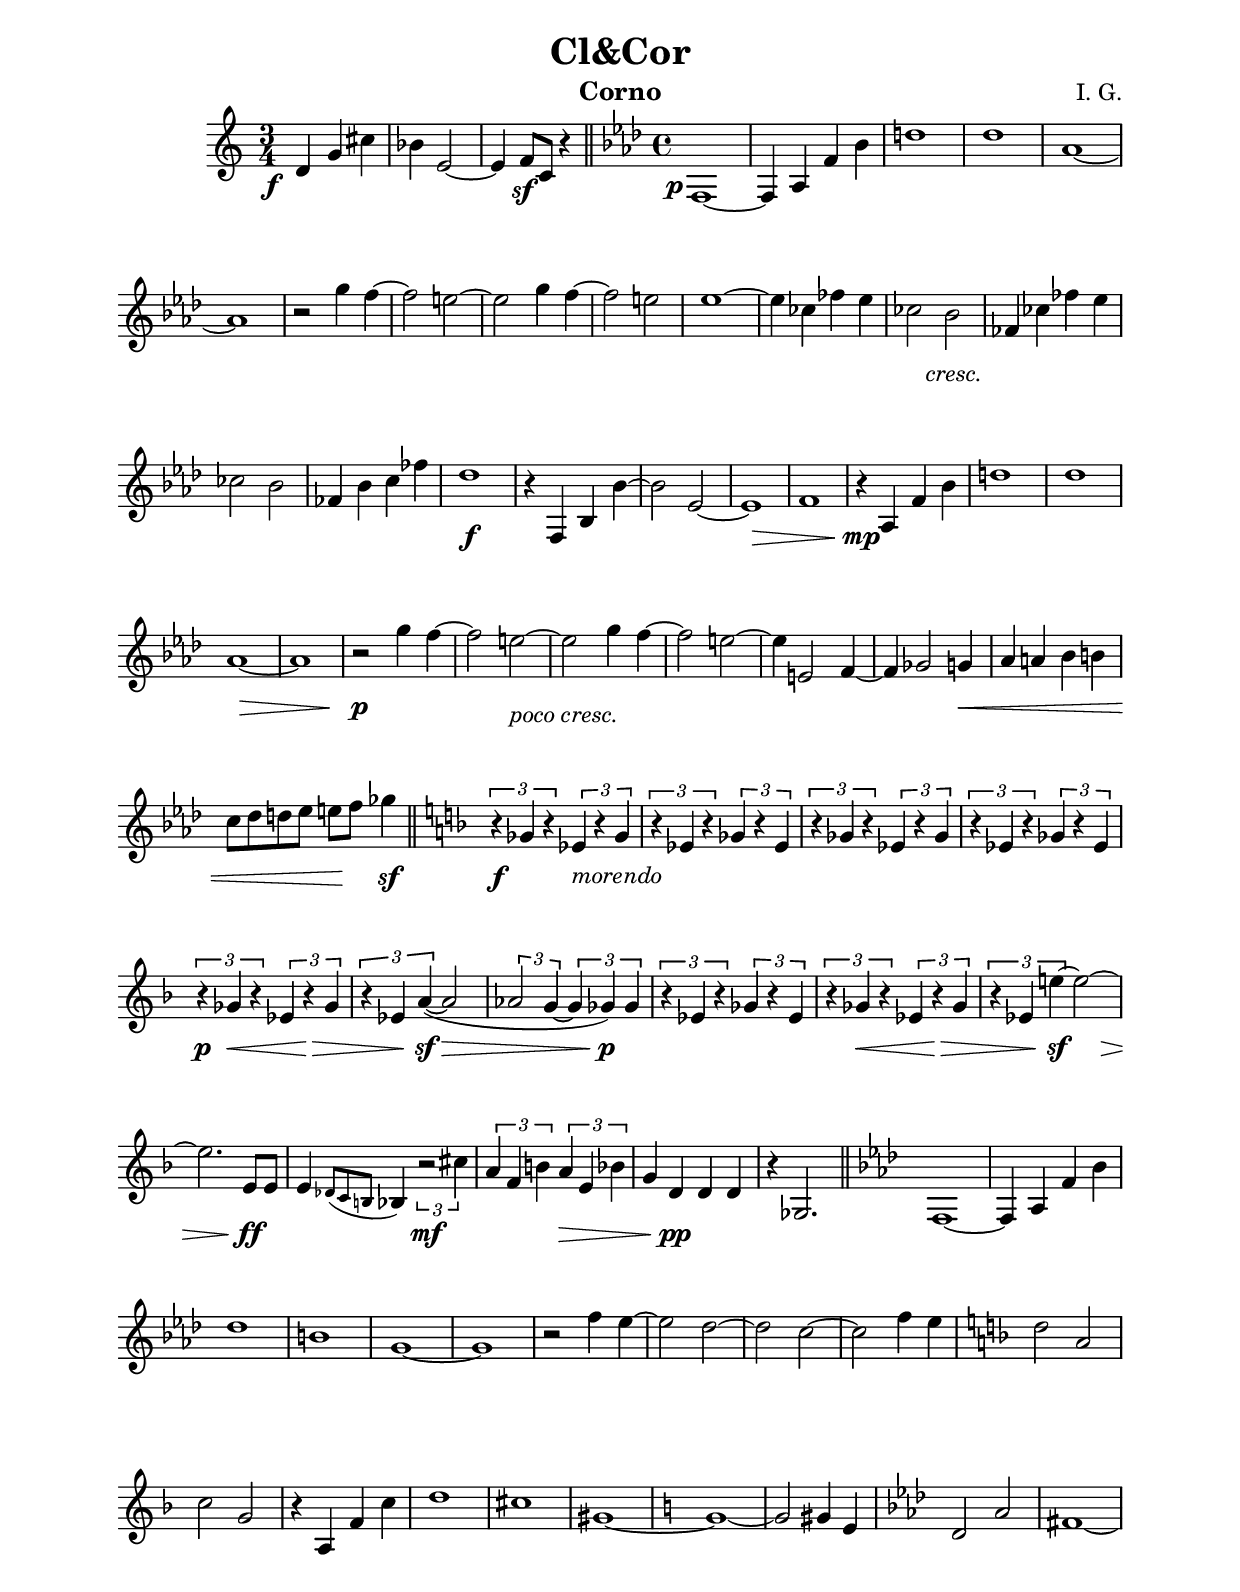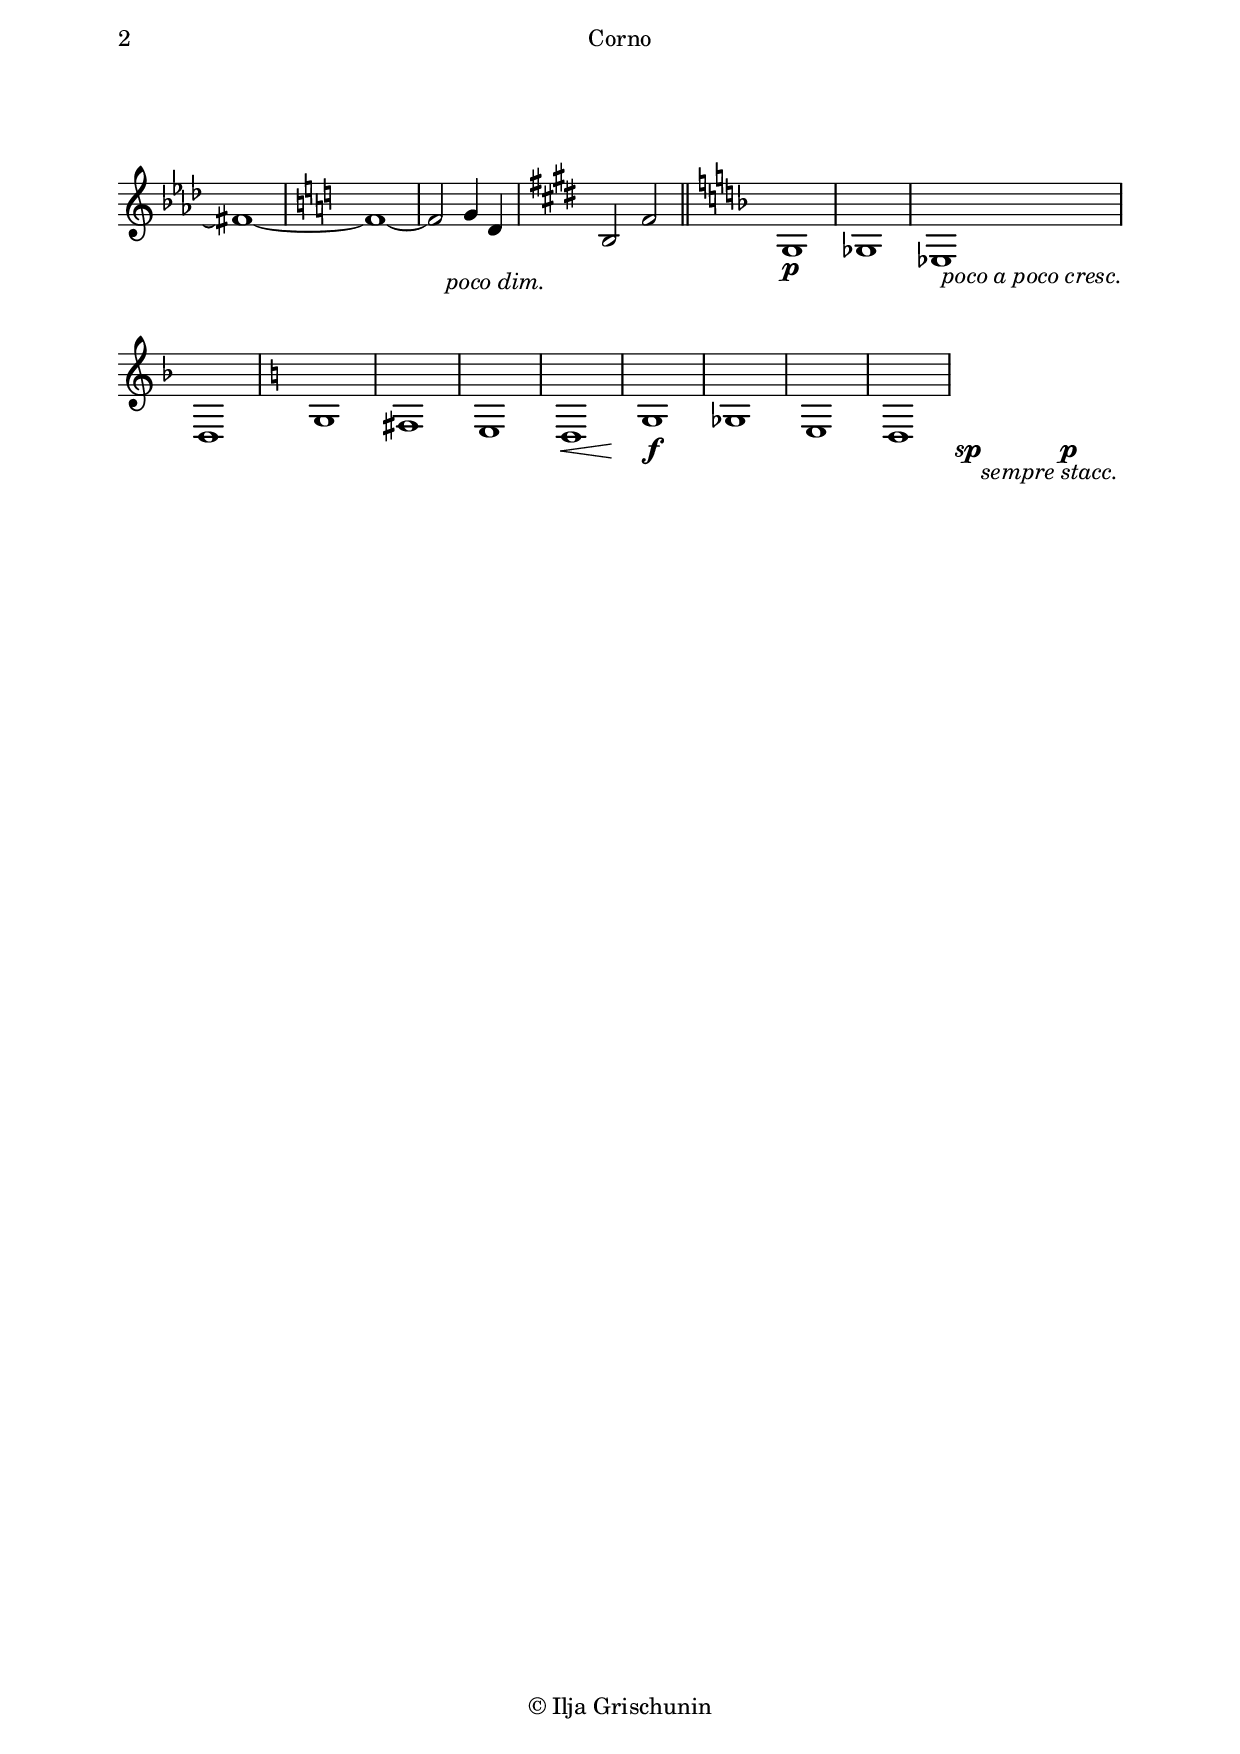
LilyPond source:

\version "2.19.15"

\language "deutsch"

\header {
  title = "Cl&Cor"
  instrument = "Corno"
  %meter = "Lustig"
  composer = "I. G."
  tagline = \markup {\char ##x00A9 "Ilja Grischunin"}
}

\paper {
  #(set-paper-size "a4")
  top-system-spacing.basic-distance = #20
  top-markup-spacing.basic-distance = #5
  markup-system-spacing.basic-distance = #8
  system-system-spacing.basic-distance = #18
  last-bottom-spacing.basic-distance = #20
  left-margin = 20
  right-margin = 20
  %two-sided = ##t
  %inner-margin = 25
  %outer-margin = 15
}

\layout {
  \context {
    \Score
    \remove "Bar_number_engraver"
  }
  \context {
    %\Staff \RemoveEmptyStaves
    %\override VerticalAxisGroup.remove-first = ##t
  }
}

\version "2.19.15"

\language "deutsch"

cornoMusic = \relative {
  \time 3/4
  %\key c \minor
  g4 c fis es a,2~ a4 b8 f r4
  \bar "||"
  \time 4/4
  \key b \minor
  b,1~ b4 des b' es g1 ges des~ des r2 c'4 b~ b2 a~ a c4 b~
  b2 a as1~ as4 fes heses as
  fes2 es heses4 fes' heses as
  fes2 es heses4 es f heses ges1
  r4 b,, es es'~ es2 as,~ as1 b
  r4 des, b' es g1 ges des~ des
  r2 c'4 b~ b2 a~ a c4 b~ b2 a~ a4 a,2 b4~ b ces2 c4
  des d es e f8 ges g as a b ces4
  \bar "||"
  \key b \major
  \tuplet 3/2 2 {
    r4
    \repeat unfold 7 {ces,4 r as r}
    ces r as d(~ 
  }
  d2
  \tuplet 3/2 2 {
    des2 c4~ c ces)
    \repeat unfold 3 {ces4 r as r}
    ces r as a'!~
  }
  a2~ a2. a,8 a a4 \acciaccatura {ges8 f e} es4
  \tuplet 3/2 2 {r2 fis'4 d b e d a es'}
  c4 g g g r ces,2.
  \bar "||"
  \key b \minor
  b1~ b4 des b' es ges1 e c~ c r2 b'4 as~ as2 ges~ ges f~
  f b4 as  
  \key b \major
  g2 d f c r4 d, b' f' g1 fis cis~
  \key d \minor
  cis~ cis2 cis4 a
  \key b \minor
  ges2 des' h1~ h~
  \key d \minor
  h~ h2 c4 g
  \key a \major
  e2 h'
  \bar "||"
  \key b \major
  c,1 ces as g
  \key f \major
  c h a g c ces a g
}

\version "2.19.15"

\language "deutsch"

dynamic = {
  \once\override DynamicText.extra-offset = #'(-3 . 3)
  s2.\f s s4 
  \tag #'Partitur {\once\override DynamicText.extra-offset = #'(0 . 3)}
  \tag #'Part {\once\override DynamicText.extra-offset = #'(-0.5 . 2.5)}
  s2\sf
  \once\override DynamicText.extra-offset = #'(-2.5 . 3)
  s4\p s2. s1*11 s4 s2.-\markup {cresc.} s1*3
  s1*3\f s4 s2.\> s s4\! s1*3\mp s4 s2.\> s s4\! s1\p
  s2 s-\markup {poco cresc.} s1*3 s2. s4\< s1 s2 s4\! s\sf
  s2\f
  \once\override TextScript.extra-offset = #'(0 . 1.5)
  s-\markup {morendo} s1*3
  \tuplet 3/2 2 {s4\p s2.\< s2\> s s4\sf} s2\> s
  \tuplet 3/2 2 {s4 s2\p} s1
  \tuplet 3/2 2 {s4 s2.\< s2\> s s4\sf s2 s4\>}
  s2 s4\! s\ff s2 s\mf s s\> s4 s2.\pp s1
  s1*22 s4 s2.-\markup {poco dim.} s1 s\p s s4
  s2.-\markup {poco a poco cresc.} s1*4 s1\< s1*4\f
  s8 s4\sp s8-\markup {sempre stacc.} s2 s1 s\p
}


\score {
  \new StaffGroup <<

    \new Staff {
      %\removeWithTag #'Partitur
      \transpose f c'
      \cornoMusic
    }
    
    \new Dynamics
    \removeWithTag #'Partitur
    \dynamic

    %\new Staff \ossia

  >>
}